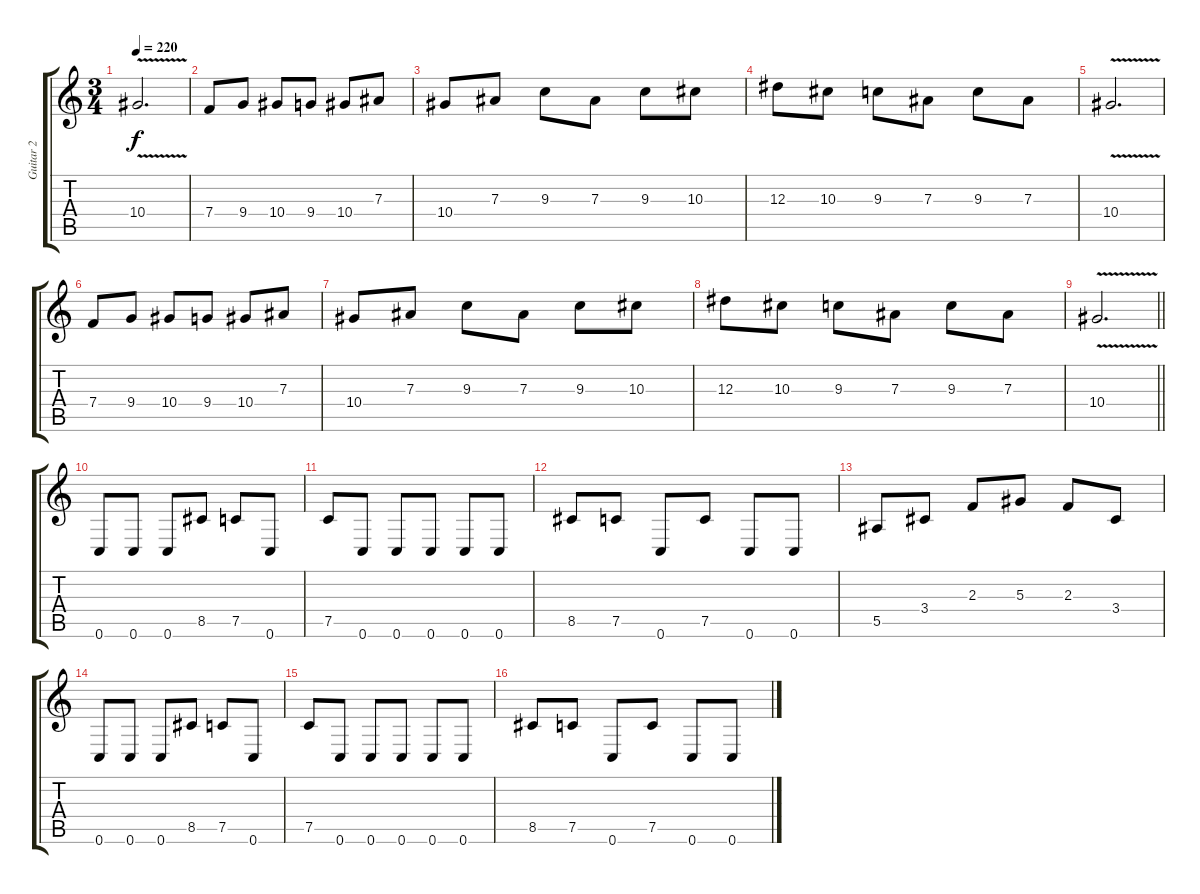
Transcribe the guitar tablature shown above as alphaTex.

\track ("Guitar 2" "Guitar 2") {instrument distortionguitar}
\staff {score tabs}
\tuning (C4 G3 Eb3 Bb2 F2 C2) {hide}
\ts (3 4)
\tempo 220
\clef g2
\ks c
10.4{v}.2{d dy f} |
7.4.8 9.4.8 10.4.8 9.4.8 10.4.8 7.3.8 |
10.4.8 7.3.8 9.3.8 7.3.8 9.3.8 10.3.8 |
12.3.8 10.3.8 9.3.8 7.3.8 9.3.8 7.3.8 |
10.4{v}.2{d} |
7.4.8 9.4.8 10.4.8 9.4.8 10.4.8 7.3.8 |
10.4.8 7.3.8 9.3.8 7.3.8 9.3.8 10.3.8 |
12.3.8 10.3.8 9.3.8 7.3.8 9.3.8 7.3.8 |
\barLineRight lightlight
10.4{v}.2{d} |
0.6.8 0.6.8 0.6.8 8.5.8 7.5.8 0.6.8 |
7.5.8 0.6.8 0.6.8 0.6.8 0.6.8 0.6.8 |
8.5.8 7.5.8 0.6.8 7.5.8 0.6.8 0.6.8 |
5.5.8 3.4.8 2.3.8 5.3.8 2.3.8 3.4.8 |
0.6.8 0.6.8 0.6.8 8.5.8 7.5.8 0.6.8 |
7.5.8 0.6.8 0.6.8 0.6.8 0.6.8 0.6.8 |
8.5.8 7.5.8 0.6.8 7.5.8 0.6.8 0.6.8
